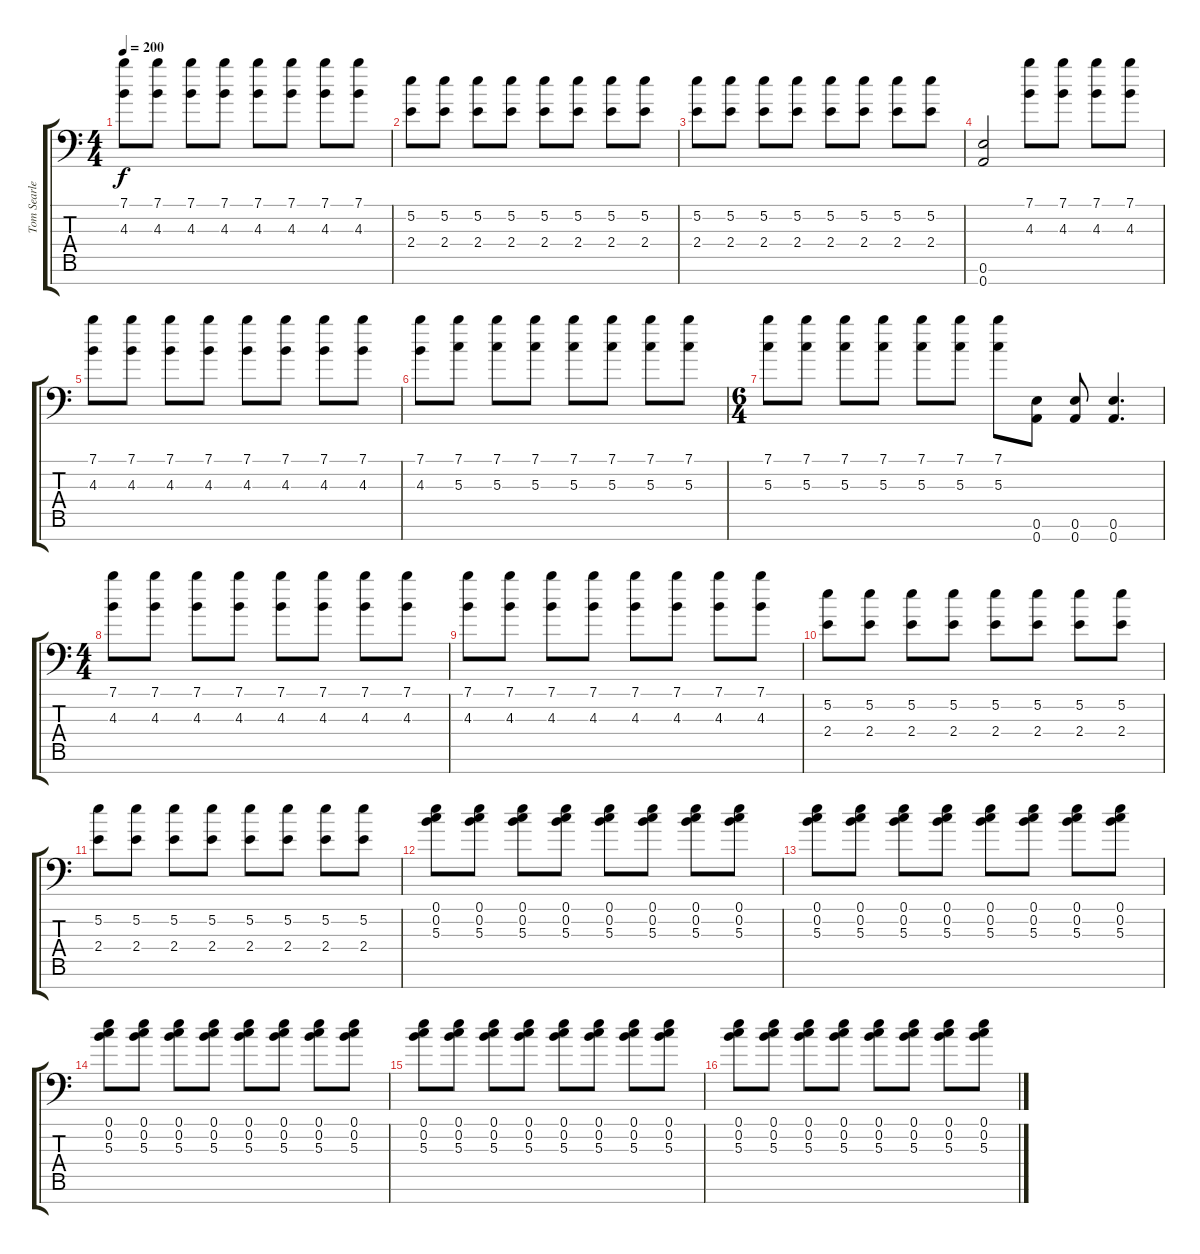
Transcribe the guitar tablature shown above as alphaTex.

\track ("Tom Searle" "Tom Searle") {instrument distortionguitar}
\staff {score tabs}
\tuning (E4 B3 G3 D3 A2 E2 A1) {hide}
\ts (4 4)
\tempo 200
\clef f4
\ks c
(7.1 4.3).8{dy f} (7.1 4.3).8 (7.1 4.3).8 (7.1 4.3).8 (7.1 4.3).8 (7.1 4.3).8 (7.1 4.3).8 (7.1 4.3).8 |
(5.2 2.4).8 (5.2 2.4).8 (5.2 2.4).8 (5.2 2.4).8 (5.2 2.4).8 (5.2 2.4).8 (5.2 2.4).8 (5.2 2.4).8 |
(5.2 2.4).8 (5.2 2.4).8 (5.2 2.4).8 (5.2 2.4).8 (5.2 2.4).8 (5.2 2.4).8 (5.2 2.4).8 (5.2 2.4).8 |
(0.6 0.7).2 (7.1 4.3).8 (7.1 4.3).8 (7.1 4.3).8 (7.1 4.3).8 |
(7.1 4.3).8 (7.1 4.3).8 (7.1 4.3).8 (7.1 4.3).8 (7.1 4.3).8 (7.1 4.3).8 (7.1 4.3).8 (7.1 4.3).8 |
(7.1 4.3).8 (7.1 5.3).8 (7.1 5.3).8 (7.1 5.3).8 (7.1 5.3).8 (7.1 5.3).8 (7.1 5.3).8 (7.1 5.3).8 |
\ts (6 4)
(7.1 5.3).8 (7.1 5.3).8 (7.1 5.3).8 (7.1 5.3).8 (7.1 5.3).8 (7.1 5.3).8 (7.1 5.3).8 (0.6 0.7).8 (0.6 0.7).8 (0.6 0.7).4{d} |
\ts (4 4)
(7.1 4.3).8 (7.1 4.3).8 (7.1 4.3).8 (7.1 4.3).8 (7.1 4.3).8 (7.1 4.3).8 (7.1 4.3).8 (7.1 4.3).8 |
(7.1 4.3).8 (7.1 4.3).8 (7.1 4.3).8 (7.1 4.3).8 (7.1 4.3).8 (7.1 4.3).8 (7.1 4.3).8 (7.1 4.3).8 |
(5.2 2.4).8 (5.2 2.4).8 (5.2 2.4).8 (5.2 2.4).8 (5.2 2.4).8 (5.2 2.4).8 (5.2 2.4).8 (5.2 2.4).8 |
(5.2 2.4).8 (5.2 2.4).8 (5.2 2.4).8 (5.2 2.4).8 (5.2 2.4).8 (5.2 2.4).8 (5.2 2.4).8 (5.2 2.4).8 |
(0.1 0.2 5.3).8 (0.1 0.2 5.3).8 (0.1 0.2 5.3).8 (0.1 0.2 5.3).8 (0.1 0.2 5.3).8 (0.1 0.2 5.3).8 (0.1 0.2 5.3).8 (0.1 0.2 5.3).8 |
(0.1 0.2 5.3).8 (0.1 0.2 5.3).8 (0.1 0.2 5.3).8 (0.1 0.2 5.3).8 (0.1 0.2 5.3).8 (0.1 0.2 5.3).8 (0.1 0.2 5.3).8 (0.1 0.2 5.3).8 |
(0.1 0.2 5.3).8 (0.1 0.2 5.3).8 (0.1 0.2 5.3).8 (0.1 0.2 5.3).8 (0.1 0.2 5.3).8 (0.1 0.2 5.3).8 (0.1 0.2 5.3).8 (0.1 0.2 5.3).8 |
(0.1 0.2 5.3).8 (0.1 0.2 5.3).8 (0.1 0.2 5.3).8 (0.1 0.2 5.3).8 (0.1 0.2 5.3).8 (0.1 0.2 5.3).8 (0.1 0.2 5.3).8 (0.1 0.2 5.3).8 |
(0.1 0.2 5.3).8 (0.1 0.2 5.3).8 (0.1 0.2 5.3).8 (0.1 0.2 5.3).8 (0.1 0.2 5.3).8 (0.1 0.2 5.3).8 (0.1 0.2 5.3).8 (0.1 0.2 5.3).8
